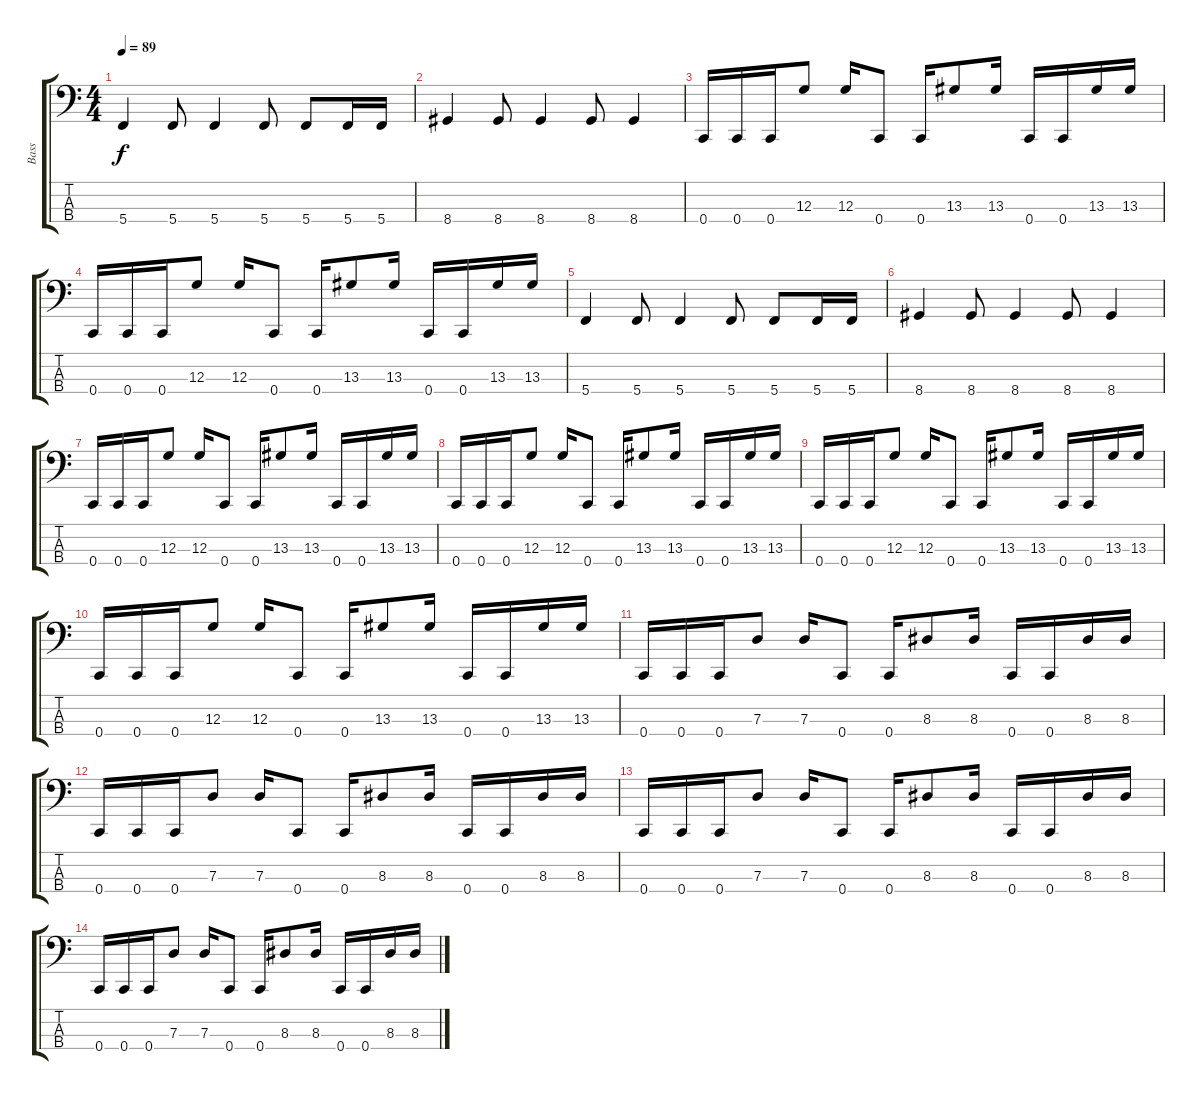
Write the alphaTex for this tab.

\track ("Bass" "Bass") {instrument electricbassfinger}
\staff {score tabs}
\tuning (F2 C2 G1 C1) {hide}
\ts (4 4)
\tempo 89
\clef f4
\ks c
5.4.4{dy f} 5.4.8 5.4.4 5.4.8 5.4.8 5.4.16 5.4.16 |
8.4.4 8.4.8 8.4.4 8.4.8 8.4.4 |
0.4.16 0.4.16 0.4.16 12.3.8 12.3.16 0.4.8 0.4.16 13.3.8 13.3.16 0.4.16 0.4.16 13.3.16 13.3.16 |
0.4.16 0.4.16 0.4.16 12.3.8 12.3.16 0.4.8 0.4.16 13.3.8 13.3.16 0.4.16 0.4.16 13.3.16 13.3.16 |
5.4.4 5.4.8 5.4.4 5.4.8 5.4.8 5.4.16 5.4.16 |
8.4.4 8.4.8 8.4.4 8.4.8 8.4.4 |
0.4.16 0.4.16 0.4.16 12.3.8 12.3.16 0.4.8 0.4.16 13.3.8 13.3.16 0.4.16 0.4.16 13.3.16 13.3.16 |
0.4.16 0.4.16 0.4.16 12.3.8 12.3.16 0.4.8 0.4.16 13.3.8 13.3.16 0.4.16 0.4.16 13.3.16 13.3.16 |
0.4.16 0.4.16 0.4.16 12.3.8 12.3.16 0.4.8 0.4.16 13.3.8 13.3.16 0.4.16 0.4.16 13.3.16 13.3.16 |
0.4.16 0.4.16 0.4.16 12.3.8 12.3.16 0.4.8 0.4.16 13.3.8 13.3.16 0.4.16 0.4.16 13.3.16 13.3.16 |
0.4.16 0.4.16 0.4.16 7.3.8 7.3.16 0.4.8 0.4.16 8.3.8 8.3.16 0.4.16 0.4.16 8.3.16 8.3.16 |
0.4.16 0.4.16 0.4.16 7.3.8 7.3.16 0.4.8 0.4.16 8.3.8 8.3.16 0.4.16 0.4.16 8.3.16 8.3.16 |
0.4.16 0.4.16 0.4.16 7.3.8 7.3.16 0.4.8 0.4.16 8.3.8 8.3.16 0.4.16 0.4.16 8.3.16 8.3.16 |
0.4.16 0.4.16 0.4.16 7.3.8 7.3.16 0.4.8 0.4.16 8.3.8 8.3.16 0.4.16 0.4.16 8.3.16 8.3.16
